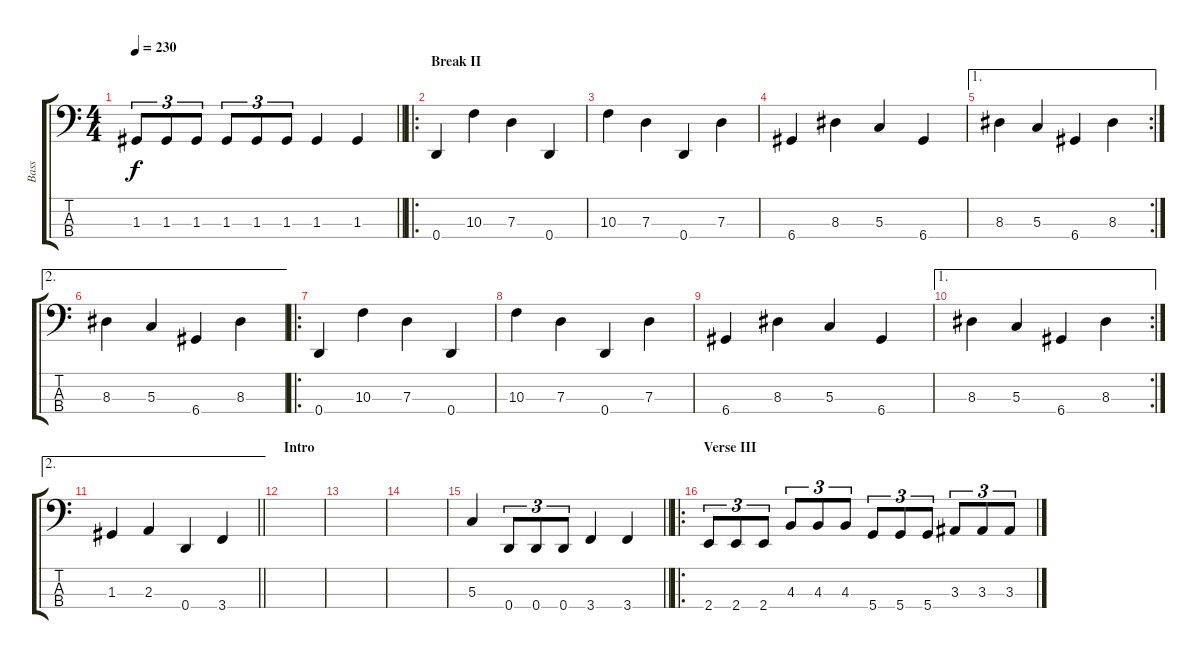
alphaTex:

\track ("Bass" "Bass") {instrument electricbassfinger}
\staff {score tabs}
\tuning (F2 C2 G1 D1) {hide}
\ts (4 4)
\tempo 230
\clef f4
\barLineRight lightlight
\ks c
1.3.8{tu (3 2) dy f} 1.3.8{tu (3 2)} 1.3.8{tu (3 2)} 1.3.8{tu (3 2)} 1.3.8{tu (3 2)} 1.3.8{tu (3 2)} 1.3.4 1.3.4 |
\ro
\section ("" "Break II")
0.4.4 10.3.4 7.3.4 0.4.4 |
10.3.4 7.3.4 0.4.4 7.3.4 |
6.4.4 8.3.4 5.3.4 6.4.4 |
\ae 1
\rc 2
8.3.4 5.3.4 6.4.4 8.3.4 |
\ae 2
8.3.4 5.3.4 6.4.4 8.3.4 |
\ro
0.4.4 10.3.4 7.3.4 0.4.4 |
10.3.4 7.3.4 0.4.4 7.3.4 |
6.4.4 8.3.4 5.3.4 6.4.4 |
\ae 1
\rc 2
8.3.4 5.3.4 6.4.4 8.3.4 |
\ae 2
\barLineRight lightlight
1.3.4 2.3.4 0.4.4 3.4.4 |
\section ("" "Intro")
|
|
|
\barLineRight lightlight
5.3.4 0.4.8{tu (3 2)} 0.4.8{tu (3 2)} 0.4.8{tu (3 2)} 3.4.4 3.4.4 |
\ro
\section ("" "Verse III")
2.4.8{tu (3 2)} 2.4.8{tu (3 2)} 2.4.8{tu (3 2)} 4.3.8{tu (3 2)} 4.3.8{tu (3 2)} 4.3.8{tu (3 2)} 5.4.8{tu (3 2)} 5.4.8{tu (3 2)} 5.4.8{tu (3 2)} 3.3.8{tu (3 2)} 3.3.8{tu (3 2)} 3.3.8{tu (3 2)}
